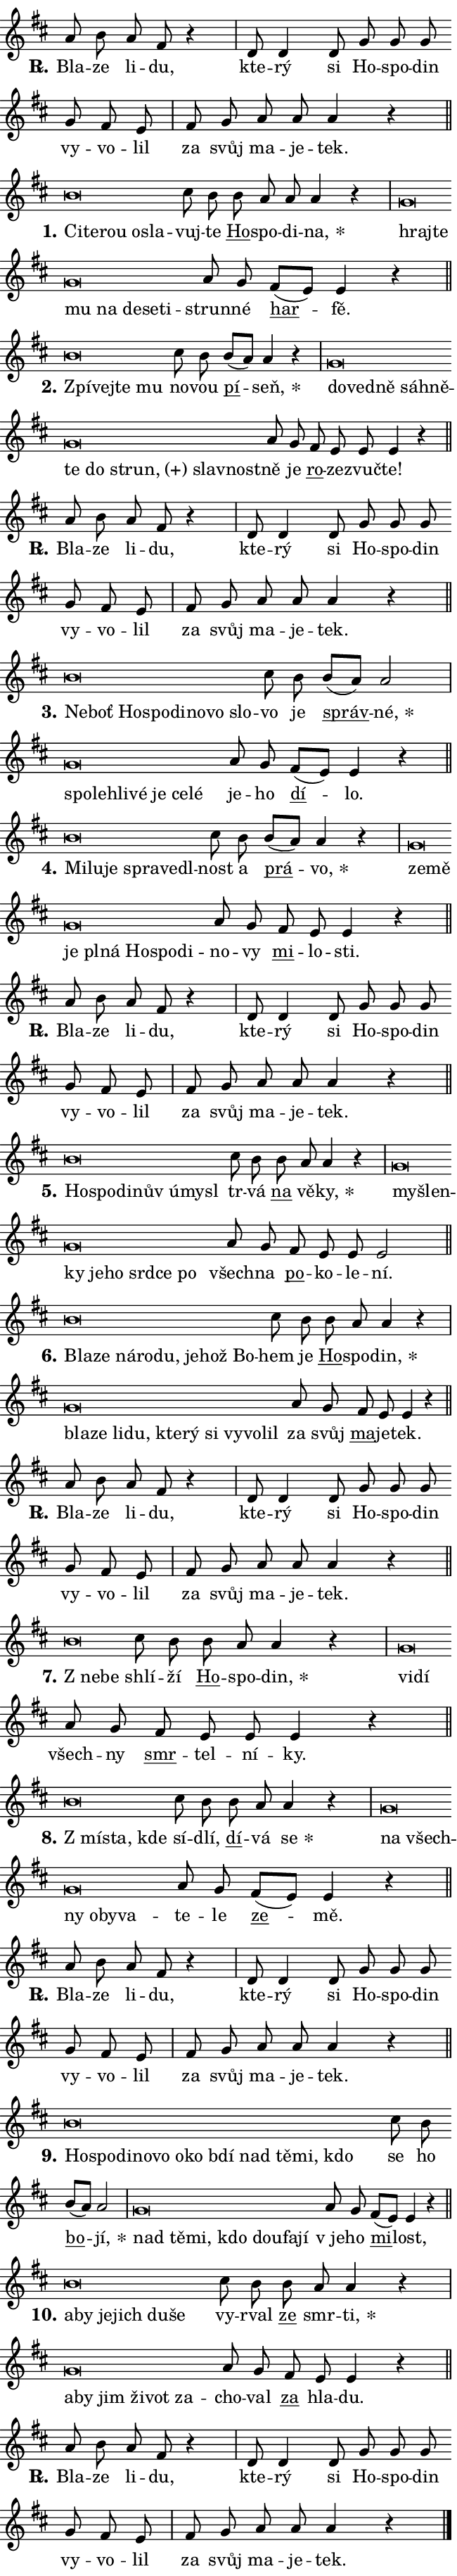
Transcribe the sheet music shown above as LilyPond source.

\version "2.24.0"
\header { tagline = "" }
\paper {
  indent = 0\cm
  top-margin = 0\cm
  right-margin = 0.13\cm % to fit lyric hyphens
  bottom-margin = 0\cm
  left-margin = 0\cm
  paper-width = 11\cm
  page-breaking = #ly:one-page-breaking
  system-system-spacing.basic-distance = #11
  score-system-spacing.basic-distance = #11
  ragged-last = ##f
}


%% Author: Thomas Morley
%% https://lists.gnu.org/archive/html/lilypond-user/2020-05/msg00002.html
#(define (line-position grob)
"Returns position of @var[grob} in current system:
   @code{'start}, if at first time-step
   @code{'end}, if at last time-step
   @code{'middle} otherwise
"
  (let* ((col (ly:item-get-column grob))
         (ln (ly:grob-object col 'left-neighbor))
         (rn (ly:grob-object col 'right-neighbor))
         (col-to-check-left (if (ly:grob? ln) ln col))
         (col-to-check-right (if (ly:grob? rn) rn col))
         (break-dir-left
           (and
             (ly:grob-property col-to-check-left 'non-musical #f)
             (ly:item-break-dir col-to-check-left)))
         (break-dir-right
           (and
             (ly:grob-property col-to-check-right 'non-musical #f)
             (ly:item-break-dir col-to-check-right))))
        (cond ((eqv? 1 break-dir-left) 'start)
              ((eqv? -1 break-dir-right) 'end)
              (else 'middle))))

#(define (tranparent-at-line-position vctor)
  (lambda (grob)
  "Relying on @code{line-position} select the relevant enry from @var{vctor}.
Used to determine transparency,"
    (case (line-position grob)
      ((end) (not (vector-ref vctor 0)))
      ((middle) (not (vector-ref vctor 1)))
      ((start) (not (vector-ref vctor 2))))))

noteHeadBreakVisibility =
#(define-music-function (break-visibility)(vector?)
"Makes @code{NoteHead}s transparent relying on @var{break-visibility}"
#{
  \override NoteHead.transparent =
    #(tranparent-at-line-position break-visibility)
#})

#(define delete-ledgers-for-transparent-note-heads
  (lambda (grob)
    "Reads whether a @code{NoteHead} is transparent.
If so this @code{NoteHead} is removed from @code{'note-heads} from
@var{grob}, which is supposed to be @code{LedgerLineSpanner}.
As a result ledgers are not printed for this @code{NoteHead}"
    (let* ((nhds-array (ly:grob-object grob 'note-heads))
           (nhds-list
             (if (ly:grob-array? nhds-array)
                 (ly:grob-array->list nhds-array)
                 '()))
           ;; Relies on the transparent-property being done before
           ;; Staff.LedgerLineSpanner.after-line-breaking is executed.
           ;; This is fragile ...
           (to-keep
             (remove
               (lambda (nhd)
                 (ly:grob-property nhd 'transparent #f))
               nhds-list)))
      ;; TODO find a better method to iterate over grob-arrays, similiar
      ;; to filter/remove etc for lists
      ;; For now rebuilt from scratch
      (set! (ly:grob-object grob 'note-heads)  '())
      (for-each
        (lambda (nhd)
          (ly:pointer-group-interface::add-grob grob 'note-heads nhd))
        to-keep))))

squashNotes = {
  \override NoteHead.X-extent = #'(-0.2 . 0.2)
  \override NoteHead.Y-extent = #'(-0.75 . 0)
  \override NoteHead.stencil =
    #(lambda (grob)
       (let ((pos (ly:grob-property grob 'staff-position)))
         (begin
           (if (< pos -7) (display "ERROR: Lower brevis then expected\n") (display ""))
           (if (<= pos -6) ly:text-interface::print ly:note-head::print))))
}
unSquashNotes = {
  \revert NoteHead.X-extent
  \revert NoteHead.Y-extent
  \revert NoteHead.stencil
}

hideNotes = \noteHeadBreakVisibility #begin-of-line-visible
unHideNotes = \noteHeadBreakVisibility #all-visible

% work-around for resetting accidentals
% https://lilypond.org/doc/v2.23/Documentation/notation/displaying-rhythms#unmetered-music
cadenzaMeasure = {
  \cadenzaOff
  \partial 1024 s1024
  \cadenzaOn
}

#(define-markup-command (accent layout props text) (markup?)
  "Underline accented syllable"
  (interpret-markup layout props
    #{\markup \override #'(offset . 4.3) \underline { #text }#}))

responsum = \markup \concat {
  "R" \hspace #-1.05 \path #0.1 #'((moveto 0 0.07) (lineto 0.9 0.8)) \hspace #0.05 "."
}

spaceSize = #0.6828661417322834 % exact space size for TeX Gyre Schola

\layout {
  \context {
    \Staff
    \remove "Time_signature_engraver"
    \override LedgerLineSpanner.after-line-breaking = #delete-ledgers-for-transparent-note-heads
  }
  \context {
    \Lyrics {
      \override LyricSpace.minimum-distance = \spaceSize
      \override LyricText.font-name = #"TeX Gyre Schola"
      \override LyricText.font-size = 1
      \override StanzaNumber.font-name = #"TeX Gyre Schola Bold"
      \override StanzaNumber.font-size = 1
    }
  }
  \context {
    \Score 
    \override NoteHead.text =
      #(lambda (grob) 
        (let ((pos (ly:grob-property grob 'staff-position)))
          #{\markup {
            \combine
              \halign #-0.55 \raise #(if (= pos -6) 0 0.5) \override #'(thickness . 2) \draw-line #'(3.2 . 0)
              \musicglyph "noteheads.sM1"
          }#}))
  }
}

% magnetic-lyrics.ily
%
%   written by
%     Jean Abou Samra <jean@abou-samra.fr>
%     Werner Lemberg <wl@gnu.org>
%
%   adapted by
%     Jiri Hon <jiri.hon@gmail.com>
%
% Version 2022-Apr-15

% https://www.mail-archive.com/lilypond-user@gnu.org/msg149350.html

#(define (Left_hyphen_pointer_engraver context)
   "Collect syllable-hyphen-syllable occurrences in lyrics and store
them in properties.  This engraver only looks to the left.  For
example, if the lyrics input is @code{foo -- bar}, it does the
following.

@itemize @bullet
@item
Set the @code{text} property of the @code{LyricHyphen} grob between
@q{foo} and @q{bar} to @code{foo}.

@item
Set the @code{left-hyphen} property of the @code{LyricText} grob with
text @q{foo} to the @code{LyricHyphen} grob between @q{foo} and
@q{bar}.
@end itemize

Use this auxiliary engraver in combination with the
@code{lyric-@/text::@/apply-@/magnetic-@/offset!} hook."
   (let ((hyphen #f)
         (text #f))
     (make-engraver
      (acknowledgers
       ((lyric-syllable-interface engraver grob source-engraver)
        (set! text grob)))
      (end-acknowledgers
       ((lyric-hyphen-interface engraver grob source-engraver)
        ;(when (not (grob::has-interface grob 'lyric-space-interface))
          (set! hyphen grob)));)
      ((stop-translation-timestep engraver)
       (when (and text hyphen)
         (ly:grob-set-object! text 'left-hyphen hyphen))
       (set! text #f)
       (set! hyphen #f)))))

#(define (lyric-text::apply-magnetic-offset! grob)
   "If the space between two syllables is less than the value in
property @code{LyricText@/.details@/.squash-threshold}, move the right
syllable to the left so that it gets concatenated with the left
syllable.

Use this function as a hook for
@code{LyricText@/.after-@/line-@/breaking} if the
@code{Left_@/hyphen_@/pointer_@/engraver} is active."
   (let ((hyphen (ly:grob-object grob 'left-hyphen #f)))
     (when hyphen
       (let ((left-text (ly:spanner-bound hyphen LEFT)))
         (when (grob::has-interface left-text 'lyric-syllable-interface)
           (let* ((common (ly:grob-common-refpoint grob left-text X))
                  (this-x-ext (ly:grob-extent grob common X))
                  (left-x-ext
                   (begin
                     ;; Trigger magnetism for left-text.
                     (ly:grob-property left-text 'after-line-breaking)
                     (ly:grob-extent left-text common X)))
                  ;; `delta` is the gap width between two syllables.
                  (delta (- (interval-start this-x-ext)
                            (interval-end left-x-ext)))
                  (details (ly:grob-property grob 'details))
                  (threshold (assoc-get 'squash-threshold details 0.2)))
             (when (< delta threshold)
               (let* (;; We have to manipulate the input text so that
                      ;; ligatures crossing syllable boundaries are not
                      ;; disabled.  For languages based on the Latin
                      ;; script this is essentially a beautification.
                      ;; However, for non-Western scripts it can be a
                      ;; necessity.
                      (lt (ly:grob-property left-text 'text))
                      (rt (ly:grob-property grob 'text))
                      (is-space (grob::has-interface hyphen 'lyric-space-interface))
                      (space (if is-space " " ""))
                      (extra-delta (if is-space spaceSize 0))
                      ;; Append new syllable.
                      (ltrt-space (if (and (string? lt) (string? rt))
                                (string-append lt space rt)
                                (make-concat-markup (list lt space rt))))
                      ;; Right-align `ltrt` to the right side.
                      (ltrt-space-markup (grob-interpret-markup
                               grob
                               (make-translate-markup
                                (cons (interval-length this-x-ext) 0)
                                (make-right-align-markup ltrt-space)))))
                 (begin
                   ;; Don't print `left-text`.
                   (ly:grob-set-property! left-text 'stencil #f)
                   ;; Set text and stencil (which holds all collected
                   ;; syllables so far) and shift it to the left.
                   (ly:grob-set-property! grob 'text ltrt-space)
                   (ly:grob-set-property! grob 'stencil ltrt-space-markup)
                   (ly:grob-translate-axis! grob (- (- delta extra-delta)) X))))))))))


#(define (lyric-hyphen::displace-bounds-first grob)
   ;; Make very sure this callback isn't triggered too early.
   (let ((left (ly:spanner-bound grob LEFT))
         (right (ly:spanner-bound grob RIGHT)))
     (ly:grob-property left 'after-line-breaking)
     (ly:grob-property right 'after-line-breaking)
     (ly:lyric-hyphen::print grob)))

squashThreshold = #0.4

\layout {
  \context {
    \Lyrics
    \consists #Left_hyphen_pointer_engraver
    \override LyricText.after-line-breaking =
      #lyric-text::apply-magnetic-offset!
    \override LyricHyphen.stencil = #lyric-hyphen::displace-bounds-first
    \override LyricText.details.squash-threshold = \squashThreshold
    \override LyricHyphen.minimum-distance = 0
    \override LyricHyphen.minimum-length = \squashThreshold
  }
}

squashText = \override LyricText.details.squash-threshold = 9999
unSquashText = \override LyricText.details.squash-threshold = \squashThreshold

leftText = \override LyricText.self-alignment-X = #LEFT
unLeftText = \revert LyricText.self-alignment-X

starOffset = #(lambda (grob) 
                (let ((x_offset (ly:self-alignment-interface::aligned-on-x-parent grob)))
                  (if (= x_offset 0) 0 (+ x_offset 1.2))))

star = #(define-music-function (syllable)(string?)
"Append star separator at the end of a syllable"
#{
  \once \override LyricText.X-offset = #starOffset
  \lyricmode { \markup {
    #syllable
    \override #'((font-name . "TeX Gyre Schola Bold")) \hspace #0.2 \lower #0.65 \larger "*"
  } }
#})

starAccent = #(define-music-function (syllable)(string?)
"Append star separator at the end of a syllable and make accent"
#{
  \once \override LyricText.X-offset = #starOffset
  \lyricmode { \markup {
    \accent #syllable
    \override #'((font-name . "TeX Gyre Schola Bold")) \hspace #0.2 \lower #0.65 \larger "*"
  } }
#})

breath = #(define-music-function (syllable)(string?)
"Append breathing indicator at the end of a syllable"
#{
  \lyricmode { \markup { #syllable "+" } }
#})

optionalBreath = #(define-music-function (syllable)(string?)
"Append optional breathing indicator at the end of a syllable"
#{
  \lyricmode { \markup { #syllable "(+)" } }
#})


\score {
    <<
        \new Voice = "melody" { \cadenzaOn \key d \major \relative { a'8 b a fis r4 \cadenzaMeasure \bar "|" d8 d4 d8 \bar "" g g g \bar "" g fis e \cadenzaMeasure \bar "|" fis g a a a4 r \cadenzaMeasure \bar "||" \break } }
        \new Lyrics \lyricsto "melody" { \lyricmode { \set stanza = \responsum
Bla -- ze li -- du, kte -- rý si Ho -- spo -- din vy -- vo -- lil za svůj ma -- je -- tek. } }
    >>
    \layout {}
}

\score {
    <<
        \new Voice = "melody" { \cadenzaOn \key d \major \relative { \squashNotes b'\breve*1/16 \hideNotes \breve*1/16 \bar "" \breve*1/16 \bar "" \breve*1/16 \breve*1/16 \bar "" \unHideNotes \unSquashNotes cis8 b \bar "" b a a a4 r \cadenzaMeasure \bar "|" \squashNotes g\breve*1/16 \hideNotes \breve*1/16 \bar "" \breve*1/16 \bar "" \breve*1/16 \bar "" \breve*1/16 \bar "" \breve*1/16 \breve*1/16 \bar "" \unHideNotes \unSquashNotes a8 g \bar "" fis[( e)] e4 r \cadenzaMeasure \bar "||" \break } }
        \new Lyrics \lyricsto "melody" { \lyricmode { \set stanza = "1."
\leftText Ci -- \squashText te -- rou o -- sla -- \unLeftText \unSquashText vuj -- te \markup \accent Ho -- spo -- di -- \star na, \leftText hraj -- \squashText te mu na de -- se -- ti -- \unLeftText \unSquashText strun -- né \markup \accent har -- fě. } }
    >>
    \layout {}
}

\score {
    <<
        \new Voice = "melody" { \cadenzaOn \key d \major \relative { \squashNotes b'\breve*1/16 \hideNotes \breve*1/16 \bar "" \breve*1/16 \breve*1/16 \bar "" \unHideNotes \unSquashNotes cis8 b \bar "" b[( a)] a4 r \cadenzaMeasure \bar "|" \squashNotes g\breve*1/16 \hideNotes \breve*1/16 \bar "" \breve*1/16 \bar "" \breve*1/16 \bar "" \breve*1/16 \bar "" \breve*1/16 \bar "" \breve*1/16 \bar "" \breve*1/16 \bar "" \breve*1/16 \breve*1/16 \bar "" \unHideNotes \unSquashNotes a8 g \bar "" fis e e e4 r \cadenzaMeasure \bar "||" \break } }
        \new Lyrics \lyricsto "melody" { \lyricmode { \set stanza = "2."
\leftText Zpí -- \squashText vej -- te mu \unLeftText \unSquashText no -- vou \markup \accent pí -- \star seň, \leftText do -- \squashText ved -- ně sáh -- ně -- te do \optionalBreath strun, slav -- nost -- \unLeftText \unSquashText ně je \markup \accent ro -- ze -- zvuč -- te! } }
    >>
    \layout {}
}

\score {
    <<
        \new Voice = "melody" { \cadenzaOn \key d \major \relative { a'8 b a fis r4 \cadenzaMeasure \bar "|" d8 d4 d8 \bar "" g g g \bar "" g fis e \cadenzaMeasure \bar "|" fis g a a a4 r \cadenzaMeasure \bar "||" \break } }
        \new Lyrics \lyricsto "melody" { \lyricmode { \set stanza = \responsum
Bla -- ze li -- du, kte -- rý si Ho -- spo -- din vy -- vo -- lil za svůj ma -- je -- tek. } }
    >>
    \layout {}
}

\score {
    <<
        \new Voice = "melody" { \cadenzaOn \key d \major \relative { \squashNotes b'\breve*1/16 \hideNotes \breve*1/16 \bar "" \breve*1/16 \bar "" \breve*1/16 \bar "" \breve*1/16 \bar "" \breve*1/16 \bar "" \breve*1/16 \breve*1/16 \bar "" \unHideNotes \unSquashNotes cis8 b \bar "" b[( a)] a2 \cadenzaMeasure \bar "|" \squashNotes g\breve*1/16 \hideNotes \breve*1/16 \bar "" \breve*1/16 \bar "" \breve*1/16 \bar "" \breve*1/16 \bar "" \breve*1/16 \breve*1/16 \bar "" \unHideNotes \unSquashNotes a8 g \bar "" fis[( e)] e4 r \cadenzaMeasure \bar "||" \break } }
        \new Lyrics \lyricsto "melody" { \lyricmode { \set stanza = "3."
\leftText Ne -- \squashText boť Ho -- spo -- di -- no -- vo slo -- \unLeftText \unSquashText vo je \markup \accent správ -- \star né, \leftText spo -- \squashText leh -- li -- vé je ce -- lé \unLeftText \unSquashText je -- ho \markup \accent dí -- lo. } }
    >>
    \layout {}
}

\score {
    <<
        \new Voice = "melody" { \cadenzaOn \key d \major \relative { \squashNotes b'\breve*1/16 \hideNotes \breve*1/16 \bar "" \breve*1/16 \bar "" \breve*1/16 \bar "" \breve*1/16 \breve*1/16 \bar "" \unHideNotes \unSquashNotes cis8 b \bar "" b[( a)] a4 r \cadenzaMeasure \bar "|" \squashNotes g\breve*1/16 \hideNotes \breve*1/16 \bar "" \breve*1/16 \bar "" \breve*1/16 \bar "" \breve*1/16 \bar "" \breve*1/16 \bar "" \breve*1/16 \breve*1/16 \bar "" \unHideNotes \unSquashNotes a8 g \bar "" fis e e4 r \cadenzaMeasure \bar "||" \break } }
        \new Lyrics \lyricsto "melody" { \lyricmode { \set stanza = "4."
\leftText Mi -- \squashText lu -- je spra -- ve -- dl -- \unLeftText \unSquashText nost a \markup \accent prá -- \star vo, \leftText ze -- \squashText mě je pl -- ná Ho -- spo -- di -- \unLeftText \unSquashText no -- vy \markup \accent mi -- lo -- sti. } }
    >>
    \layout {}
}

\score {
    <<
        \new Voice = "melody" { \cadenzaOn \key d \major \relative { a'8 b a fis r4 \cadenzaMeasure \bar "|" d8 d4 d8 \bar "" g g g \bar "" g fis e \cadenzaMeasure \bar "|" fis g a a a4 r \cadenzaMeasure \bar "||" \break } }
        \new Lyrics \lyricsto "melody" { \lyricmode { \set stanza = \responsum
Bla -- ze li -- du, kte -- rý si Ho -- spo -- din vy -- vo -- lil za svůj ma -- je -- tek. } }
    >>
    \layout {}
}

\score {
    <<
        \new Voice = "melody" { \cadenzaOn \key d \major \relative { \squashNotes b'\breve*1/16 \hideNotes \breve*1/16 \bar "" \breve*1/16 \bar "" \breve*1/16 \bar "" \breve*1/16 \bar "" \breve*1/16 \breve*1/16 \bar "" \unHideNotes \unSquashNotes cis8 b \bar "" b a a4 r \cadenzaMeasure \bar "|" \squashNotes g\breve*1/16 \hideNotes \breve*1/16 \bar "" \breve*1/16 \bar "" \breve*1/16 \bar "" \breve*1/16 \bar "" \breve*1/16 \bar "" \breve*1/16 \breve*1/16 \bar "" \unHideNotes \unSquashNotes a8 g \bar "" fis e e e2 \cadenzaMeasure \bar "||" \break } }
        \new Lyrics \lyricsto "melody" { \lyricmode { \set stanza = "5."
\leftText Ho -- \squashText spo -- di -- nův ú -- my -- sl \unLeftText \unSquashText tr -- vá \markup \accent na vě -- \star ky, \leftText my -- \squashText šlen -- ky je -- ho srd -- ce po \unLeftText \unSquashText všech -- na \markup \accent po -- ko -- le -- ní. } }
    >>
    \layout {}
}

\score {
    <<
        \new Voice = "melody" { \cadenzaOn \key d \major \relative { \squashNotes b'\breve*1/16 \hideNotes \breve*1/16 \bar "" \breve*1/16 \bar "" \breve*1/16 \bar "" \breve*1/16 \bar "" \breve*1/16 \bar "" \breve*1/16 \breve*1/16 \bar "" \unHideNotes \unSquashNotes cis8 b \bar "" b a a4 r \cadenzaMeasure \bar "|" \squashNotes g\breve*1/16 \hideNotes \breve*1/16 \bar "" \breve*1/16 \bar "" \breve*1/16 \bar "" \breve*1/16 \bar "" \breve*1/16 \bar "" \breve*1/16 \bar "" \breve*1/16 \bar "" \breve*1/16 \breve*1/16 \bar "" \unHideNotes \unSquashNotes a8 g \bar "" fis e e4 r \cadenzaMeasure \bar "||" \break } }
        \new Lyrics \lyricsto "melody" { \lyricmode { \set stanza = "6."
\leftText Bla -- \squashText ze ná -- ro -- du, je -- hož Bo -- \unLeftText \unSquashText hem je \markup \accent Ho -- spo -- \star din, \leftText bla -- \squashText ze li -- du, kte -- rý si vy -- vo -- lil \unLeftText \unSquashText za svůj \markup \accent ma -- je -- tek. } }
    >>
    \layout {}
}

\score {
    <<
        \new Voice = "melody" { \cadenzaOn \key d \major \relative { a'8 b a fis r4 \cadenzaMeasure \bar "|" d8 d4 d8 \bar "" g g g \bar "" g fis e \cadenzaMeasure \bar "|" fis g a a a4 r \cadenzaMeasure \bar "||" \break } }
        \new Lyrics \lyricsto "melody" { \lyricmode { \set stanza = \responsum
Bla -- ze li -- du, kte -- rý si Ho -- spo -- din vy -- vo -- lil za svůj ma -- je -- tek. } }
    >>
    \layout {}
}

\score {
    <<
        \new Voice = "melody" { \cadenzaOn \key d \major \relative { \squashNotes b'\breve*1/16 \hideNotes \breve*1/16 \bar "" \unHideNotes \unSquashNotes cis8 b \bar "" b a a4 r \cadenzaMeasure \bar "|" \squashNotes g\breve*1/16 \hideNotes \breve*1/16 \bar "" \unHideNotes \unSquashNotes a8 g \bar "" fis e e e4 r \cadenzaMeasure \bar "||" \break } }
        \new Lyrics \lyricsto "melody" { \lyricmode { \set stanza = "7."
\leftText "Z ne" -- \squashText be \unLeftText \unSquashText shlí -- ží \markup \accent Ho -- spo -- \star din, \leftText vi -- \squashText dí \unLeftText \unSquashText všech -- ny \markup \accent smr -- tel -- ní -- ky. } }
    >>
    \layout {}
}

\score {
    <<
        \new Voice = "melody" { \cadenzaOn \key d \major \relative { \squashNotes b'\breve*1/16 \hideNotes \breve*1/16 \breve*1/16 \bar "" \unHideNotes \unSquashNotes cis8 b \bar "" b a a4 r \cadenzaMeasure \bar "|" \squashNotes g\breve*1/16 \hideNotes \breve*1/16 \bar "" \breve*1/16 \bar "" \breve*1/16 \bar "" \breve*1/16 \breve*1/16 \bar "" \unHideNotes \unSquashNotes a8 g \bar "" fis[( e)] e4 r \cadenzaMeasure \bar "||" \break } }
        \new Lyrics \lyricsto "melody" { \lyricmode { \set stanza = "8."
\leftText "Z mí" -- \squashText sta, kde \unLeftText \unSquashText sí -- dlí, \markup \accent dí -- vá \star se \leftText na \squashText všech -- ny o -- by -- va -- \unLeftText \unSquashText te -- le \markup \accent ze -- mě. } }
    >>
    \layout {}
}

\score {
    <<
        \new Voice = "melody" { \cadenzaOn \key d \major \relative { a'8 b a fis r4 \cadenzaMeasure \bar "|" d8 d4 d8 \bar "" g g g \bar "" g fis e \cadenzaMeasure \bar "|" fis g a a a4 r \cadenzaMeasure \bar "||" \break } }
        \new Lyrics \lyricsto "melody" { \lyricmode { \set stanza = \responsum
Bla -- ze li -- du, kte -- rý si Ho -- spo -- din vy -- vo -- lil za svůj ma -- je -- tek. } }
    >>
    \layout {}
}

\score {
    <<
        \new Voice = "melody" { \cadenzaOn \key d \major \relative { \squashNotes b'\breve*1/16 \hideNotes \breve*1/16 \bar "" \breve*1/16 \bar "" \breve*1/16 \bar "" \breve*1/16 \bar "" \breve*1/16 \bar "" \breve*1/16 \bar "" \breve*1/16 \bar "" \breve*1/16 \bar "" \breve*1/16 \bar "" \breve*1/16 \breve*1/16 \bar "" \unHideNotes \unSquashNotes cis8 b \bar "" b[( a)] a2 \cadenzaMeasure \bar "|" \squashNotes g\breve*1/16 \hideNotes \breve*1/16 \bar "" \breve*1/16 \bar "" \breve*1/16 \bar "" \breve*1/16 \bar "" \breve*1/16 \breve*1/16 \bar "" \unHideNotes \unSquashNotes a8 g \bar "" fis[( e)] e4 r \cadenzaMeasure \bar "||" \break } }
        \new Lyrics \lyricsto "melody" { \lyricmode { \set stanza = "9."
\leftText Ho -- \squashText spo -- di -- no -- vo o -- ko bdí nad tě -- mi, kdo \unLeftText \unSquashText se ho \markup \accent bo -- \star jí, \leftText nad \squashText tě -- mi, kdo dou -- fa -- jí \unLeftText \unSquashText "v je" -- ho \markup \accent mi -- lost, } }
    >>
    \layout {}
}

\score {
    <<
        \new Voice = "melody" { \cadenzaOn \key d \major \relative { \squashNotes b'\breve*1/16 \hideNotes \breve*1/16 \bar "" \breve*1/16 \bar "" \breve*1/16 \bar "" \breve*1/16 \breve*1/16 \bar "" \unHideNotes \unSquashNotes cis8 b \bar "" b a a4 r \cadenzaMeasure \bar "|" \squashNotes g\breve*1/16 \hideNotes \breve*1/16 \bar "" \breve*1/16 \bar "" \breve*1/16 \bar "" \breve*1/16 \breve*1/16 \bar "" \unHideNotes \unSquashNotes a8 g \bar "" fis e e4 r \cadenzaMeasure \bar "||" \break } }
        \new Lyrics \lyricsto "melody" { \lyricmode { \set stanza = "10."
\leftText a -- \squashText by je -- jich du -- še \unLeftText \unSquashText vy -- rval \markup \accent ze smr -- \star ti, \leftText a -- \squashText by jim ži -- vot za -- \unLeftText \unSquashText cho -- val \markup \accent za hla -- du. } }
    >>
    \layout {}
}

\score {
    <<
        \new Voice = "melody" { \cadenzaOn \key d \major \relative { a'8 b a fis r4 \cadenzaMeasure \bar "|" d8 d4 d8 \bar "" g g g \bar "" g fis e \cadenzaMeasure \bar "|" fis g a a a4 r \cadenzaMeasure \bar "||" \break } \bar "|." }
        \new Lyrics \lyricsto "melody" { \lyricmode { \set stanza = \responsum
Bla -- ze li -- du, kte -- rý si Ho -- spo -- din vy -- vo -- lil za svůj ma -- je -- tek. } }
    >>
    \layout {}
}
